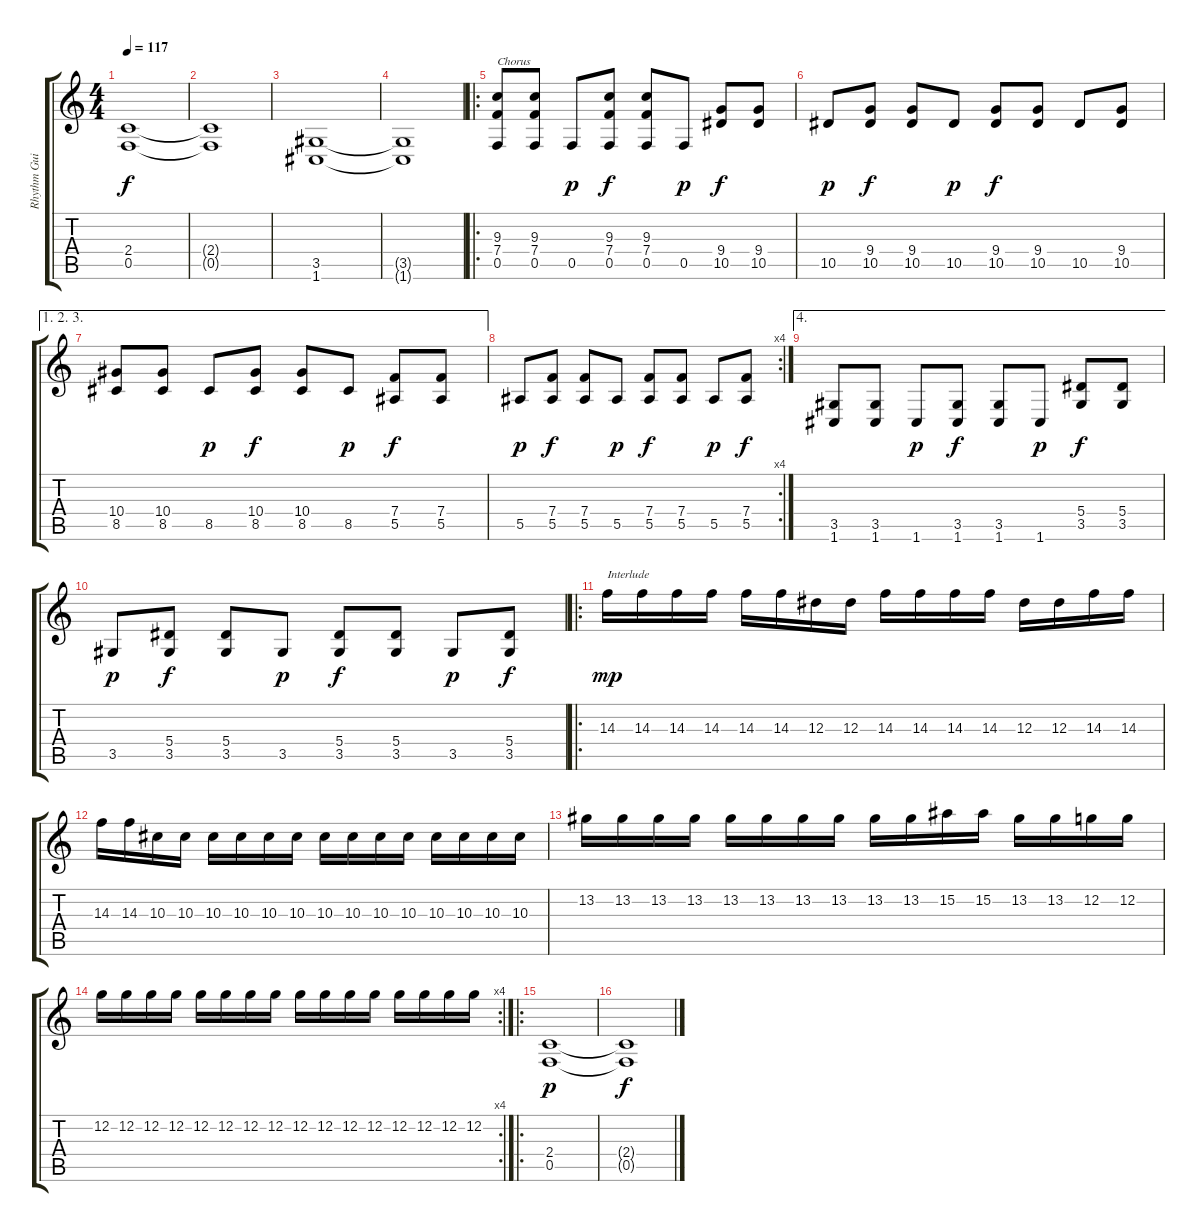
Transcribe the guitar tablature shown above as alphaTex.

\track ("Rhythm Guitar" "Rhythm Gui") {instrument distortionguitar}
\staff {score tabs}
\tuning (C4 G3 Eb3 Bb2 F2 C2) {hide}
\ts (4 4)
\tempo 117
\clef g2
\ks c
(2.4 0.5).1{dy f} |
(2.4{t} 0.5{t}).1 |
(3.5 1.6).1 |
(3.5{t} 1.6{t}).1 |
\ro
(9.3 7.4 0.5).8{txt "Chorus"} (9.3 7.4 0.5).8 0.5.8{dy p} (9.3 7.4 0.5).8{dy f} (9.3 7.4 0.5).8 0.5.8{dy p} (9.4 10.5).8{dy f} (9.4 10.5).8 |
10.5.8{dy p} (9.4 10.5).8{dy f} (9.4 10.5).8 10.5.8{dy p} (9.4 10.5).8{dy f} (9.4 10.5).8 10.5.8 (9.4 10.5).8 |
\ae (1 2 3)
(10.4 8.5).8 (10.4 8.5).8 8.5.8{dy p} (10.4 8.5).8{dy f} (10.4 8.5).8 8.5.8{dy p} (7.4 5.5).8{dy f} (7.4 5.5).8 |
\rc 4
5.5.8{dy p} (7.4 5.5).8{dy f} (7.4 5.5).8 5.5.8{dy p} (7.4 5.5).8{dy f} (7.4 5.5).8 5.5.8{dy p} (7.4 5.5).8{dy f} |
\ae 4
(3.5 1.6).8 (3.5 1.6).8 1.6.8{dy p} (3.5 1.6).8{dy f} (3.5 1.6).8 1.6.8{dy p} (5.4 3.5).8{dy f} (5.4 3.5).8 |
3.5.8{dy p} (5.4 3.5).8{dy f} (5.4 3.5).8 3.5.8{dy p} (5.4 3.5).8{dy f} (5.4 3.5).8 3.5.8{dy p} (5.4 3.5).8{dy f} |
\ro
14.3.16{txt "Interlude" dy mp} 14.3.16 14.3.16 14.3.16 14.3.16 14.3.16 12.3.16 12.3.16 14.3.16 14.3.16 14.3.16 14.3.16 12.3.16 12.3.16 14.3.16 14.3.16 |
14.3.16 14.3.16 10.3.16 10.3.16 10.3.16 10.3.16 10.3.16 10.3.16 10.3.16 10.3.16 10.3.16 10.3.16 10.3.16 10.3.16 10.3.16 10.3.16 |
13.2.16 13.2.16 13.2.16 13.2.16 13.2.16 13.2.16 13.2.16 13.2.16 13.2.16 13.2.16 15.2.16 15.2.16 13.2.16 13.2.16 12.2.16 12.2.16 |
\rc 4
12.2.16 12.2.16 12.2.16 12.2.16 12.2.16 12.2.16 12.2.16 12.2.16 12.2.16 12.2.16 12.2.16 12.2.16 12.2.16 12.2.16 12.2.16 12.2.16 |
\ro
(2.4 0.5).1{dy p volume 13 instrument distortionguitar} |
(2.4{t} 0.5{t}).1{dy f}
